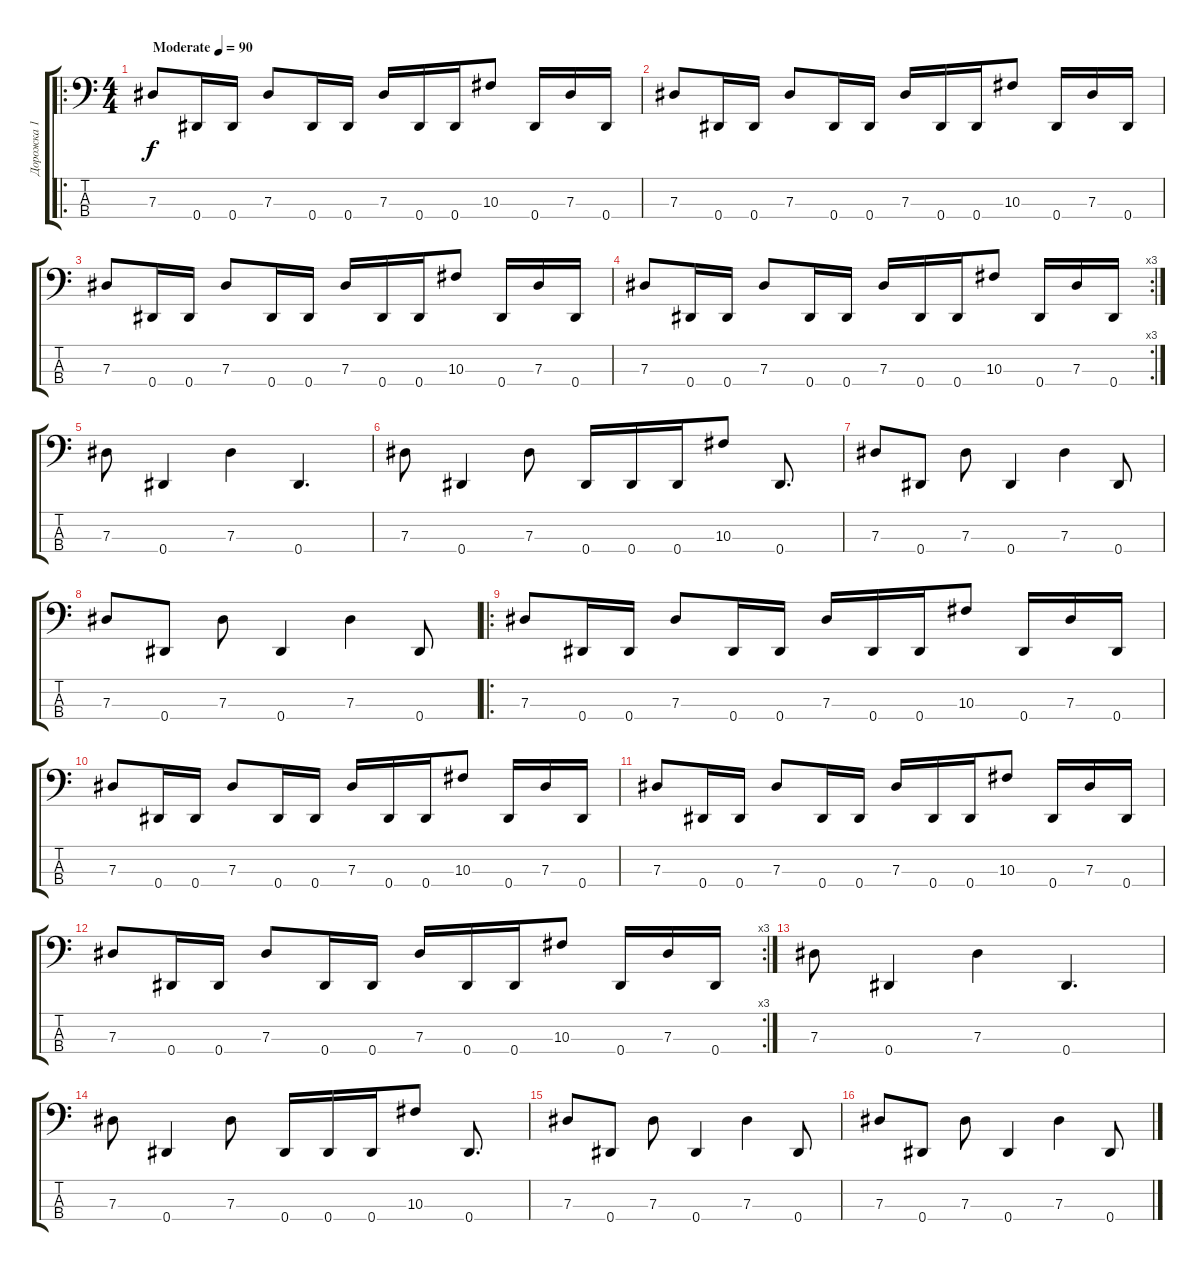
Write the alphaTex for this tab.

\track ("Дорожка 1" "Дорожка 1") {instrument electricbasspick}
\staff {score tabs}
\tuning (Gb2 Db2 Ab1 Eb1) {hide}
\ro
\ts (4 4)
\tempo (90 "Moderate")
\clef f4
\ks c
7.3.8{dy f instrument electricbasspick} 0.4.16 0.4.16 7.3.8 0.4.16 0.4.16 7.3.16 0.4.16 0.4.16 10.3.8 0.4.16 7.3.16 0.4.16 |
7.3.8 0.4.16 0.4.16 7.3.8 0.4.16 0.4.16 7.3.16 0.4.16 0.4.16 10.3.8 0.4.16 7.3.16 0.4.16 |
7.3.8 0.4.16 0.4.16 7.3.8 0.4.16 0.4.16 7.3.16 0.4.16 0.4.16 10.3.8 0.4.16 7.3.16 0.4.16 |
\rc 3
7.3.8 0.4.16 0.4.16 7.3.8 0.4.16 0.4.16 7.3.16 0.4.16 0.4.16 10.3.8 0.4.16 7.3.16 0.4.16 |
7.3.8 0.4.4 7.3.4 0.4.4{d} |
7.3.8 0.4.4 7.3.8 0.4.16 0.4.16 0.4.16 10.3.8 0.4.8{d} |
7.3.8 0.4.8 7.3.8 0.4.4 7.3.4 0.4.8 |
7.3.8 0.4.8 7.3.8 0.4.4 7.3.4 0.4.8 |
\ro
7.3.8 0.4.16 0.4.16 7.3.8 0.4.16 0.4.16 7.3.16 0.4.16 0.4.16 10.3.8 0.4.16 7.3.16 0.4.16 |
7.3.8 0.4.16 0.4.16 7.3.8 0.4.16 0.4.16 7.3.16 0.4.16 0.4.16 10.3.8 0.4.16 7.3.16 0.4.16 |
7.3.8 0.4.16 0.4.16 7.3.8 0.4.16 0.4.16 7.3.16 0.4.16 0.4.16 10.3.8 0.4.16 7.3.16 0.4.16 |
\rc 3
7.3.8 0.4.16 0.4.16 7.3.8 0.4.16 0.4.16 7.3.16 0.4.16 0.4.16 10.3.8 0.4.16 7.3.16 0.4.16 |
7.3.8 0.4.4 7.3.4 0.4.4{d} |
7.3.8 0.4.4 7.3.8 0.4.16 0.4.16 0.4.16 10.3.8 0.4.8{d} |
7.3.8{volume 1} 0.4.8 7.3.8 0.4.4 7.3.4 0.4.8 |
7.3.8 0.4.8 7.3.8 0.4.4 7.3.4 0.4.8
